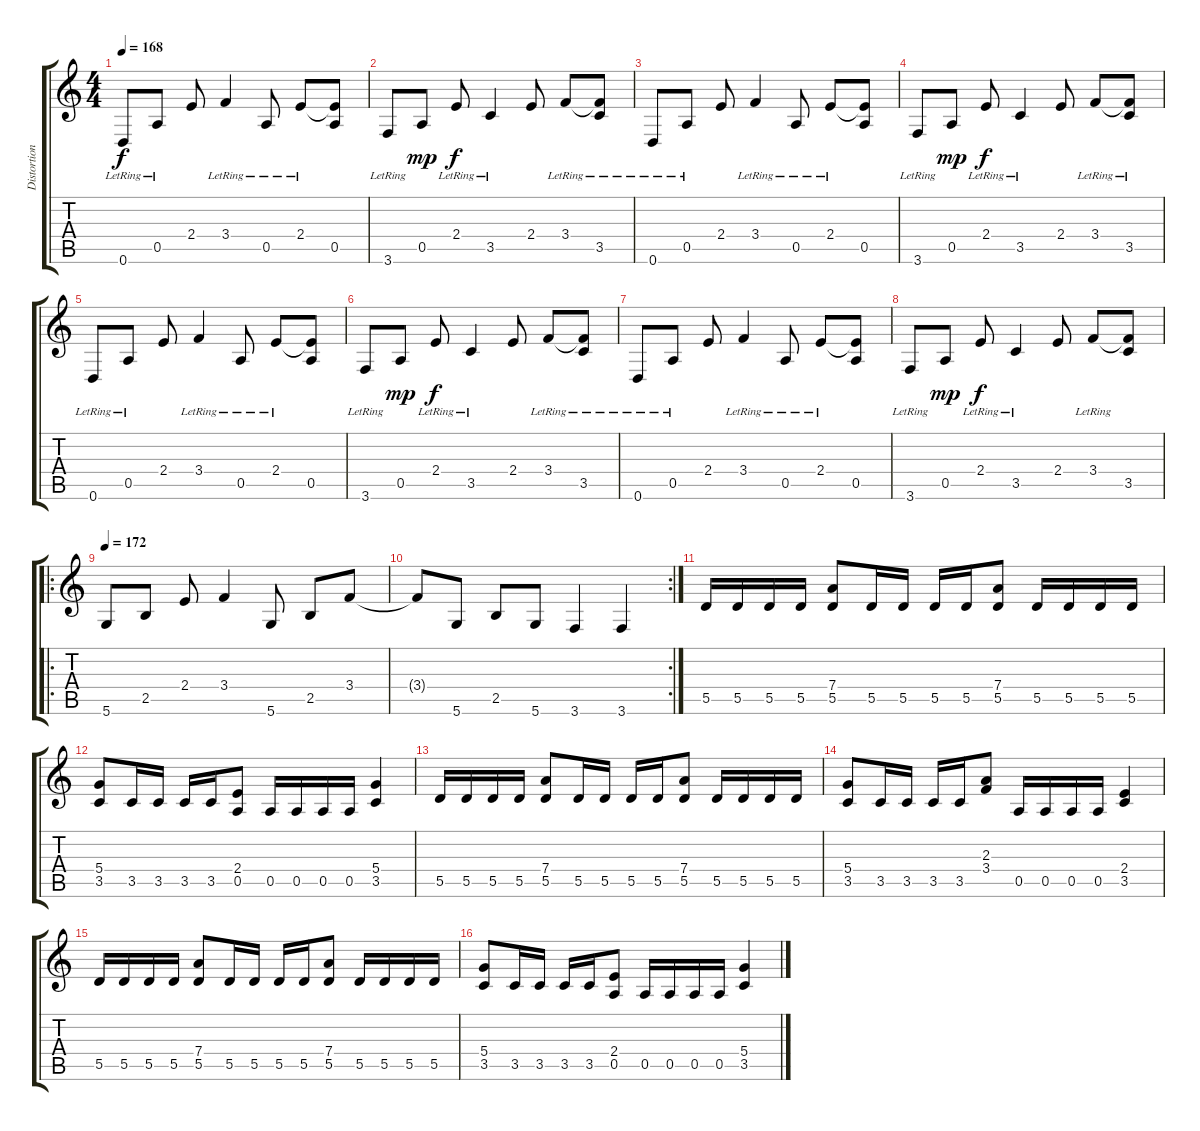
\track ("Distortion Guitar 1" "Distortion") {instrument overdrivenguitar}
\staff {score tabs}
\tuning (E4 B3 G3 D3 A2 D2) {hide}
\ts (4 4)
\tempo 168
\clef g2
\ks c
0.6{lr}.8{dy f instrument electricguitarclean} 0.5{lr}.8 2.4.8 3.4{lr}.4 0.5{lr}.8 2.4{lr}.8 (2.4{t} 0.5).8 |
3.6{lr}.8 0.5.8{dy mp} 2.4{lr}.8{dy f} 3.5{lr}.4 2.4.8 3.4{lr}.8 (3.4{t} 3.5{lr}).8 |
0.6{lr}.8 0.5{lr}.8 2.4.8 3.4{lr}.4 0.5{lr}.8 2.4{lr}.8 (2.4{t} 0.5).8 |
3.6{lr}.8 0.5.8{dy mp} 2.4{lr}.8{dy f} 3.5{lr}.4 2.4.8 3.4{lr}.8 (3.4{t} 3.5{lr}).8 |
0.6{lr}.8 0.5{lr}.8 2.4.8 3.4{lr}.4 0.5{lr}.8 2.4{lr}.8 (2.4{t} 0.5).8 |
3.6{lr}.8 0.5.8{dy mp} 2.4{lr}.8{dy f} 3.5{lr}.4 2.4.8 3.4{lr}.8 (3.4{t} 3.5{lr}).8 |
0.6{lr}.8 0.5{lr}.8 2.4.8 3.4{lr}.4 0.5{lr}.8 2.4{lr}.8 (2.4{t} 0.5).8 |
3.6{lr}.8 0.5.8{dy mp} 2.4{lr}.8{dy f} 3.5{lr}.4 2.4.8 3.4{lr}.8 (3.4{t} 3.5).8 |
\ro
\tempo 172
5.6.8{instrument overdrivenguitar} 2.5.8 2.4.8 3.4.4 5.6.8 2.5.8 3.4.8 |
\rc 2
3.4{t}.8 5.6.8 2.5.8 5.6.8 3.6.4 3.6.4 |
5.5.16 5.5.16 5.5.16 5.5.16 (7.4 5.5).8 5.5.16 5.5.16 5.5.16 5.5.16 (7.4 5.5).8 5.5.16 5.5.16 5.5.16 5.5.16 |
(5.4 3.5).8 3.5.16 3.5.16 3.5.16 3.5.16 (2.4 0.5).8 0.5.16 0.5.16 0.5.16 0.5.16 (5.4 3.5).4 |
5.5.16 5.5.16 5.5.16 5.5.16 (7.4 5.5).8 5.5.16 5.5.16 5.5.16 5.5.16 (7.4 5.5).8 5.5.16 5.5.16 5.5.16 5.5.16 |
(5.4 3.5).8 3.5.16 3.5.16 3.5.16 3.5.16 (2.3 3.4).8 0.5.16 0.5.16 0.5.16 0.5.16 (2.4 3.5).4 |
5.5.16 5.5.16 5.5.16 5.5.16 (7.4 5.5).8 5.5.16 5.5.16 5.5.16 5.5.16 (7.4 5.5).8 5.5.16 5.5.16 5.5.16 5.5.16 |
(5.4 3.5).8 3.5.16 3.5.16 3.5.16 3.5.16 (2.4 0.5).8 0.5.16 0.5.16 0.5.16 0.5.16 (5.4 3.5).4
